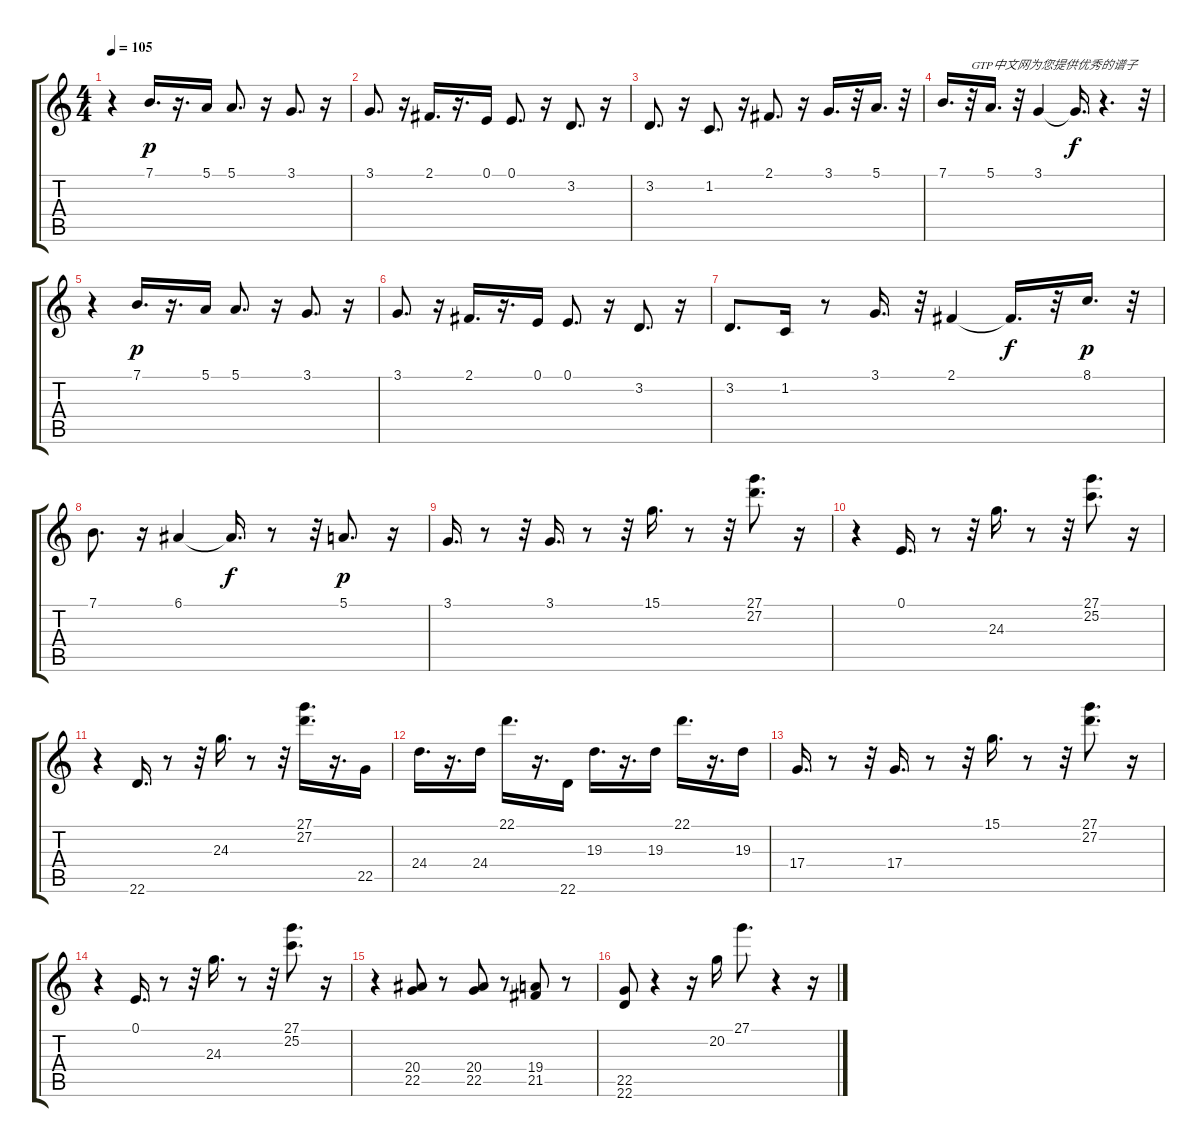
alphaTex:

\track "" {instrument orchestralharp}
\staff {score tabs}
\tuning (E4 B3 G3 D3 A2 E2) {hide}
\ts (4 4)
\tempo 105
\clef g2
\ks c
r.4{dy p} 7.1.16{d} r.16{d} 5.1.16 5.1.8{d} r.16 3.1.8{d} r.16 |
3.1.8{d} r.16 2.1.16{d} r.16{d} 0.1.16 0.1.8{d} r.16 3.2.8{d} r.16 |
3.2.8{d} r.16 1.2.8{d} r.16 2.1.8{d} r.16 3.1.16{d} r.32 5.1.16{d} r.32 |
7.1.16{d} r.32{txt "GTP中文网为您提供优秀的谱子"} 5.1.16{d} r.32 3.1.4 3.1{t}.16{d dy f} r.4{d} r.32 |
r.4 7.1.16{d dy p} r.16{d} 5.1.16 5.1.8{d} r.16 3.1.8{d} r.16 |
3.1.8{d} r.16 2.1.16{d} r.16{d} 0.1.16 0.1.8{d} r.16 3.2.8{d} r.16 |
3.2.8{d} 1.2.16 r.8 3.1.16{d} r.32 2.1.4 2.1{t}.16{d dy f} r.32 8.1.16{d dy p} r.32 |
7.1.8{d} r.16 6.1.4 6.1{t}.16{d dy f} r.8 r.32 5.1.8{d dy p} r.16 |
3.1.16{d} r.8 r.32 3.1.16{d} r.8 r.32 15.1.16{d} r.8 r.32 (27.1 27.2).8{d} r.16 |
r.4 0.1.16{d} r.8 r.32 24.3.16{d} r.8 r.32 (27.1 25.2).8{d} r.16 |
r.4 22.6.16{d} r.8 r.32 24.3.16{d} r.8 r.32 (27.1 27.2).16{d} r.16{d} 22.5.16 |
24.4.16{d} r.16{d} 24.4.16 22.1.16{d} r.16{d} 22.6.16 19.3.16{d} r.16{d} 19.3.16 22.1.16{d} r.16{d} 19.3.16 |
17.4.16{d} r.8 r.32 17.4.16{d} r.8 r.32 15.1.16{d} r.8 r.32 (27.1 27.2).8{d} r.16 |
r.4 0.1.16{d} r.8 r.32 24.3.16{d} r.8 r.32 (27.1 25.2).8{d} r.16 |
r.4 (20.4 22.5).8 r.8 (20.4 22.5).8 r.8 (19.4 21.5).8 r.8 |
(22.5 22.6).8 r.4 r.16 20.2.16 27.1.8{d} r.4 r.16
